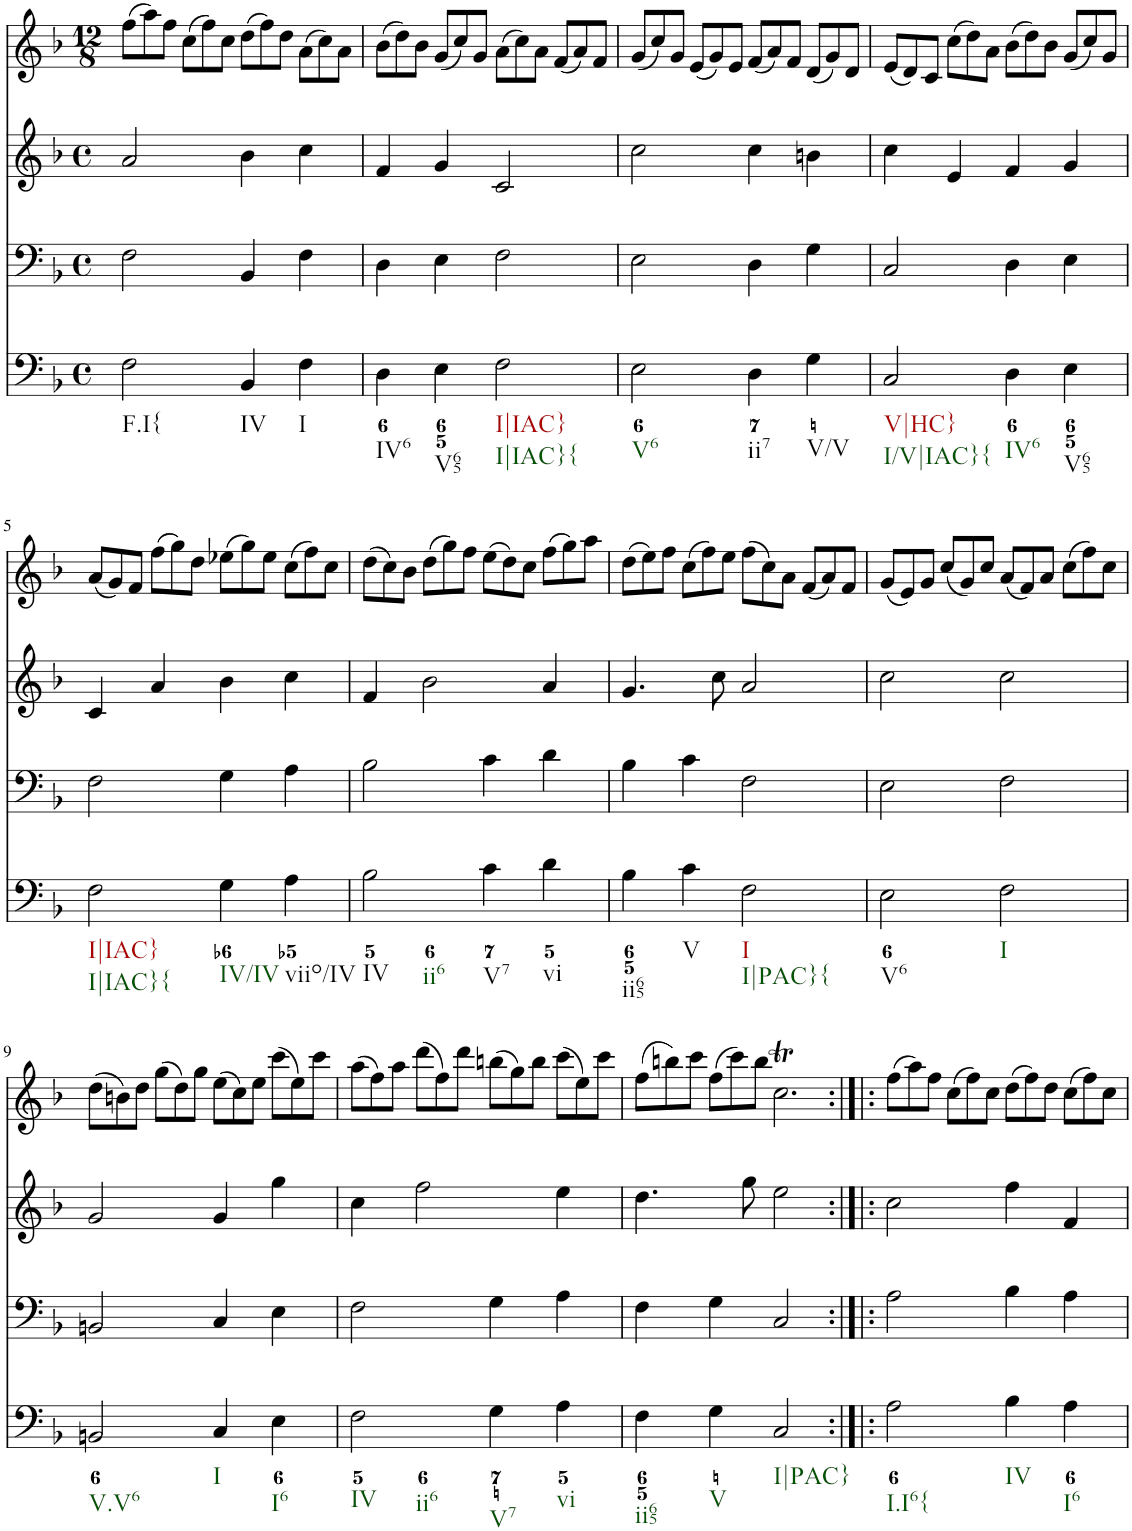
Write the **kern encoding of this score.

**kern	**kern	**kern	**kern
*part4	*part3	*part2	*part1
*staff4	*staff3	*staff2	*staff1
*I"Piano	*I"Piano	*I"Piano	*I"Piano
*I'Pno	*I'Pno	*I'Pno	*I'Pno
*clefF4	*clefF4	*clefG2	*clefG2
*k[b-]	*k[b-]	*k[b-]	*k[b-]
*F:	*F:	*F:	*F:
*M4/4	*M4/4	*M4/4	*M12/8
=1	=1	=1	=1
!LO:TX:b:t=F.I{	!	!	!
2F\	2F\	2a/	(8ff\L
.	.	.	8aa\)
.	.	.	8ff\J
.	.	.	(8cc\L
!LO:TX:b:t=IV	!	!	!
4BB-/	4BB-/	4b-\	8ff\)
.	.	.	8cc\J
!LO:TX:b:t=I	!	!	!
4F\	4F\	4cc\	(8dd\L
.	.	.	8ff\)
2ryy	2ryy	2ryy	8dd\J
.	.	.	(8a\L
.	.	.	8cc\)
.	.	.	8a\J
=2	=2	=2	=2
!LO:TX:b:t=IV6	!	!	!
4D\	4D\	4f/	(8b-\L
.	.	.	8dd\)
!LO:TX:b:t=V65	!	!	!
4E\	4E\	4g/	8b-\J
.	.	.	(8g/L
!LO:TX:b:t=I|IAC}	!	!	!
!LO:TX:b:t=I|IAC}{	!	!	!
2F\	2F\	2c/	8cc/)
.	.	.	8g/J
.	.	.	(8a\L
.	.	.	8cc\)
2ryy	2ryy	2ryy	8a\J
.	.	.	(8f/L
.	.	.	8a/)
.	.	.	8f/J
=3	=3	=3	=3
!LO:TX:b:t=V6	!	!	!
2E\	2E\	2cc\	(8g/L
.	.	.	8cc/)
.	.	.	8g/J
.	.	.	(8e/L
!LO:TX:b:t=ii7	!	!	!
4D\	4D\	4cc\	8g/)
.	.	.	8e/J
!LO:TX:b:t=V/V	!	!	!
4G\	4G\	4bn\	(8f/L
.	.	.	8a/)
2ryy	2ryy	2ryy	8f/J
.	.	.	(8d/L
.	.	.	8g/)
.	.	.	8d/J
=4	=4	=4	=4
!LO:TX:b:t=V|HC}	!	!	!
!LO:TX:b:t=I/V|IAC}{	!	!	!
2C/	2C/	4cc\	(8e/L
.	.	.	8d/)
.	.	4e/	8c/J
.	.	.	(8cc\L
!LO:TX:b:t=IV6	!	!	!
4D\	4D\	4f/	8dd\)
.	.	.	8a\J
!LO:TX:b:t=V65	!	!	!
4E\	4E\	4g/	(8b-\L
.	.	.	8dd\)
2ryy	2ryy	2ryy	8b-\J
.	.	.	(8g/L
.	.	.	8cc/)
.	.	.	8g/J
!!LO:LB:g=z
=5	=5	=5	=5
!LO:TX:b:t=I|IAC}	!	!	!
!LO:TX:b:t=I|IAC}{	!	!	!
2F\	2F\	4c/	(8a/L
.	.	.	8g/)
.	.	4a/	8f/J
.	.	.	(8ff\L
!LO:TX:b:t=IV/IV	!	!	!
4G\	4G\	4b-\	8gg\)
.	.	.	8dd\J
!LO:TX:b:t=viio/IV	!	!	!
4A\	4A\	4cc\	(8ee-X\L
.	.	.	8gg\)
2ryy	2ryy	2ryy	8ee-\J
.	.	.	(8cc\L
.	.	.	8ff\)
.	.	.	8cc\J
=6	=6	=6	=6
!LO:TX:b:t=IV	!	!	!
!LO:TX:b:t=ii6	!	!	!
2B-\	2B-\	4f/	(8dd\L
.	.	.	8cc\)
.	.	2b-\	8b-\J
.	.	.	(8dd\L
!LO:TX:b:t=V7	!	!	!
4c\	4c\	.	8gg\)
.	.	.	8ff\J
!LO:TX:b:t=vi	!	!	!
4d\	4d\	4a/	(8ee\L
.	.	.	8dd\)
2ryy	2ryy	2ryy	8cc\J
.	.	.	(8ff\L
.	.	.	8gg\)
.	.	.	8aa\J
=7	=7	=7	=7
!LO:TX:b:t=ii65	!	!	!
4B-\	4B-\	4.g/	(8dd\L
.	.	.	8ee\)
!LO:TX:b:t=V	!	!	!
4c\	4c\	.	8ff\J
.	.	8cc\	(8cc\L
!LO:TX:b:t=I	!	!	!
!LO:TX:b:t=I|PAC}{	!	!	!
2F\	2F\	2a/	8ff\)
.	.	.	8ee\J
.	.	.	(8ff\L
.	.	.	8cc\)
2ryy	2ryy	2ryy	8a\J
.	.	.	(8f/L
.	.	.	8a/)
.	.	.	8f/J
=8	=8	=8	=8
!LO:TX:b:t=V6	!	!	!
2E\	2E\	2cc\	(8g/L
.	.	.	8e/)
.	.	.	8g/J
.	.	.	(8cc/L
!LO:TX:b:t=I	!	!	!
2F\	2F\	2cc\	8g/)
.	.	.	8cc/J
.	.	.	(8a/L
.	.	.	8f/)
2ryy	2ryy	2ryy	8a/J
.	.	.	(8cc\L
.	.	.	8ff\)
.	.	.	8cc\J
!!LO:LB:g=z
=9	=9	=9	=9
!LO:TX:b:t=V.V6	!	!	!
2BBn/	2BBn/	2g/	(8dd\L
.	.	.	8bn\)
.	.	.	8dd\J
.	.	.	(8gg\L
!LO:TX:b:t=I	!	!	!
4C/	4C/	4g/	8dd\)
.	.	.	8gg\J
!LO:TX:b:t=I6	!	!	!
4E\	4E\	4gg\	(8ee\L
.	.	.	8cc\)
2ryy	2ryy	2ryy	8ee\J
.	.	.	(8ccc\L
.	.	.	8ee\)
.	.	.	8ccc\J
=10	=10	=10	=10
!LO:TX:b:t=IV	!	!	!
!LO:TX:b:t=ii6	!	!	!
2F\	2F\	4cc\	(8aa\L
.	.	.	8ff\)
.	.	2ff\	8aa\J
.	.	.	(8ddd\L
!LO:TX:b:t=V7	!	!	!
4G\	4G\	.	8ff\)
.	.	.	8ddd\J
!LO:TX:b:t=vi	!	!	!
4A\	4A\	4ee\	(8bbn\L
.	.	.	8gg\)
2ryy	2ryy	2ryy	8bb\J
.	.	.	(8ccc\L
.	.	.	8ee\)
.	.	.	8ccc\J
=11	=11	=11	=11
!LO:TX:b:t=ii65	!	!	!
4F\	4F\	4.dd\	(8ff\L
.	.	.	8bbn\)
!LO:TX:b:t=V	!	!	!
4G\	4G\	.	8ccc\J
.	.	8gg\	(8ff\L
!LO:TX:b:t=I|PAC}	!	!	!
2C/	2C/	2ee\	8ccc\)
.	.	.	8bb\J
.	.	.	2.ccT\
2ryy	2ryy	2ryy	.
=12:|!|:	=12:|!|:	=12:|!|:	=12:|!|:
!LO:TX:b:t=I.I6{	!	!	!
2A\	2A\	2cc\	(8ff\L
.	.	.	8aa\)
.	.	.	8ff\J
.	.	.	(8cc\L
!LO:TX:b:t=IV	!	!	!
4B-\	4B-\	4ff\	8ff\)
.	.	.	8cc\J
!LO:TX:b:t=I6	!	!	!
4A\	4A\	4f/	(8dd\L
.	.	.	8ff\)
2ryy	2ryy	2ryy	8dd\J
.	.	.	(8cc\L
.	.	.	8ff\)
.	.	.	8cc\J
=	=	=	=
*-	*-	*-	*-
